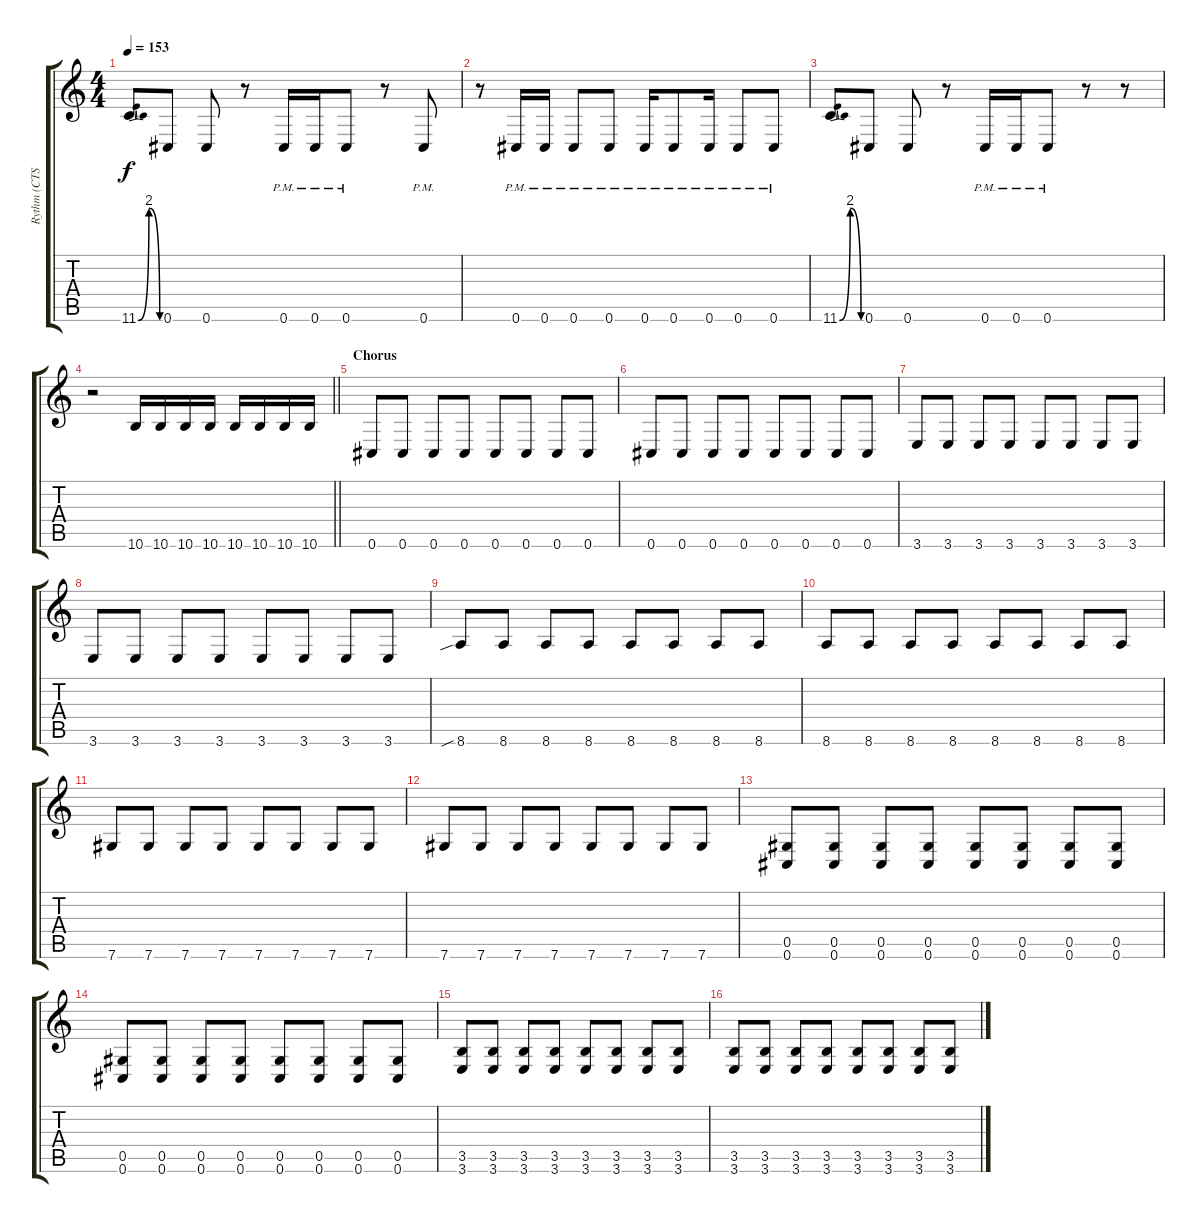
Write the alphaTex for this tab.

\track ("Rythm (CTS) / Lead (IW)" "Rythm (CTS") {instrument distortionguitar}
\staff {score tabs}
\tuning (Eb4 Bb3 Gb3 Db3 Ab2 Db2) {hide}
\ts (4 4)
\tempo 153
\clef g2
\ks c
11.6{be (bendrelease 0 0 30 8 30 8 60 0)}.8{dy f} 0.6.8 0.6.8 r.8 0.6{pm}.16 0.6{pm}.16 0.6{pm}.8 r.8 0.6{pm}.8 |
r.8 0.6{pm}.16 0.6{pm}.16 0.6{pm}.8 0.6{pm}.8 0.6{pm}.16 0.6{pm}.8 0.6{pm}.16 0.6{pm}.8 0.6{pm}.8 |
11.6{be (bendrelease 0 0 30 8 30 8 60 0)}.8 0.6.8 0.6.8 r.8 0.6{pm}.16 0.6{pm}.16 0.6{pm}.8 r.8 r.8 |
\barLineRight lightlight
r.2 10.6.16 10.6.16 10.6.16 10.6.16 10.6.16 10.6.16 10.6.16 10.6.16 |
\section ("" "Chorus")
0.6.8 0.6.8 0.6.8 0.6.8 0.6.8 0.6.8 0.6.8 0.6.8 |
0.6.8 0.6.8 0.6.8 0.6.8 0.6.8 0.6.8 0.6.8 0.6.8 |
3.6.8 3.6.8 3.6.8 3.6.8 3.6.8 3.6.8 3.6.8 3.6.8 |
3.6.8 3.6.8 3.6.8 3.6.8 3.6.8 3.6.8 3.6.8 3.6.8 |
8.6{sib}.8 8.6.8 8.6.8 8.6.8 8.6.8 8.6.8 8.6.8 8.6.8 |
8.6.8 8.6.8 8.6.8 8.6.8 8.6.8 8.6.8 8.6.8 8.6.8 |
7.6.8 7.6.8 7.6.8 7.6.8 7.6.8 7.6.8 7.6.8 7.6.8 |
7.6.8 7.6.8 7.6.8 7.6.8 7.6.8 7.6.8 7.6.8 7.6.8 |
(0.5 0.6).8 (0.5 0.6).8 (0.5 0.6).8 (0.5 0.6).8 (0.5 0.6).8 (0.5 0.6).8 (0.5 0.6).8 (0.5 0.6).8 |
(0.5 0.6).8 (0.5 0.6).8 (0.5 0.6).8 (0.5 0.6).8 (0.5 0.6).8 (0.5 0.6).8 (0.5 0.6).8 (0.5 0.6).8 |
(3.5 3.6).8 (3.5 3.6).8 (3.5 3.6).8 (3.5 3.6).8 (3.5 3.6).8 (3.5 3.6).8 (3.5 3.6).8 (3.5 3.6).8 |
(3.5 3.6).8 (3.5 3.6).8 (3.5 3.6).8 (3.5 3.6).8 (3.5 3.6).8 (3.5 3.6).8 (3.5 3.6).8 (3.5 3.6).8
